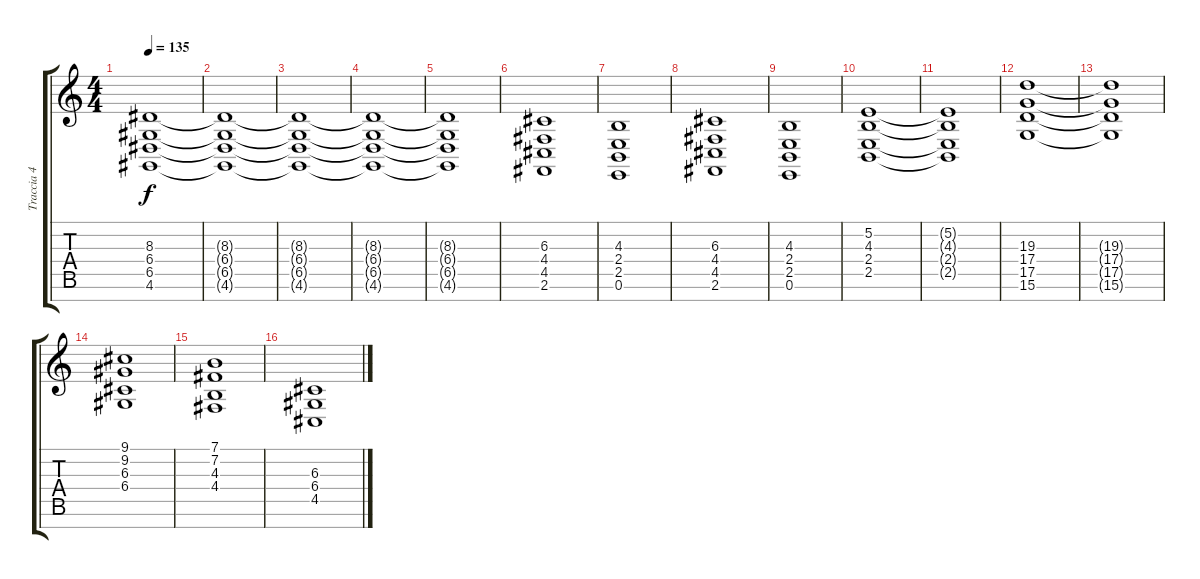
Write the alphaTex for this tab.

\track ("Traccia 4" "Traccia 4") {instrument synthstrings1}
\staff {score tabs}
\tuning (E4 B3 G3 D3 A2 E2 B1) {hide}
\ts (4 4)
\tempo 135
\clef g2
\ks c
(8.3 6.4 6.5 4.6).1{dy f} |
(8.3{t} 6.4{t} 6.5{t} 4.6{t}).1 |
(8.3{t} 6.4{t} 6.5{t} 4.6{t}).1 |
(8.3{t} 6.4{t} 6.5{t} 4.6{t}).1 |
(8.3{t} 6.4{t} 6.5{t} 4.6{t}).1 |
(6.3 4.4 4.5 2.6).1 |
(4.3 2.4 2.5 0.6).1 |
(6.3 4.4 4.5 2.6).1 |
(4.3 2.4 2.5 0.6).1 |
(5.2 4.3 2.4 2.5).1 |
(5.2{t} 4.3{t} 2.4{t} 2.5{t}).1 |
(19.3 17.4 17.5 15.6).1 |
(19.3{t} 17.4{t} 17.5{t} 15.6{t}).1 |
(9.1 9.2 6.3 6.4).1 |
(7.1 7.2 4.3 4.4).1 |
(6.3 6.4 4.5).1
